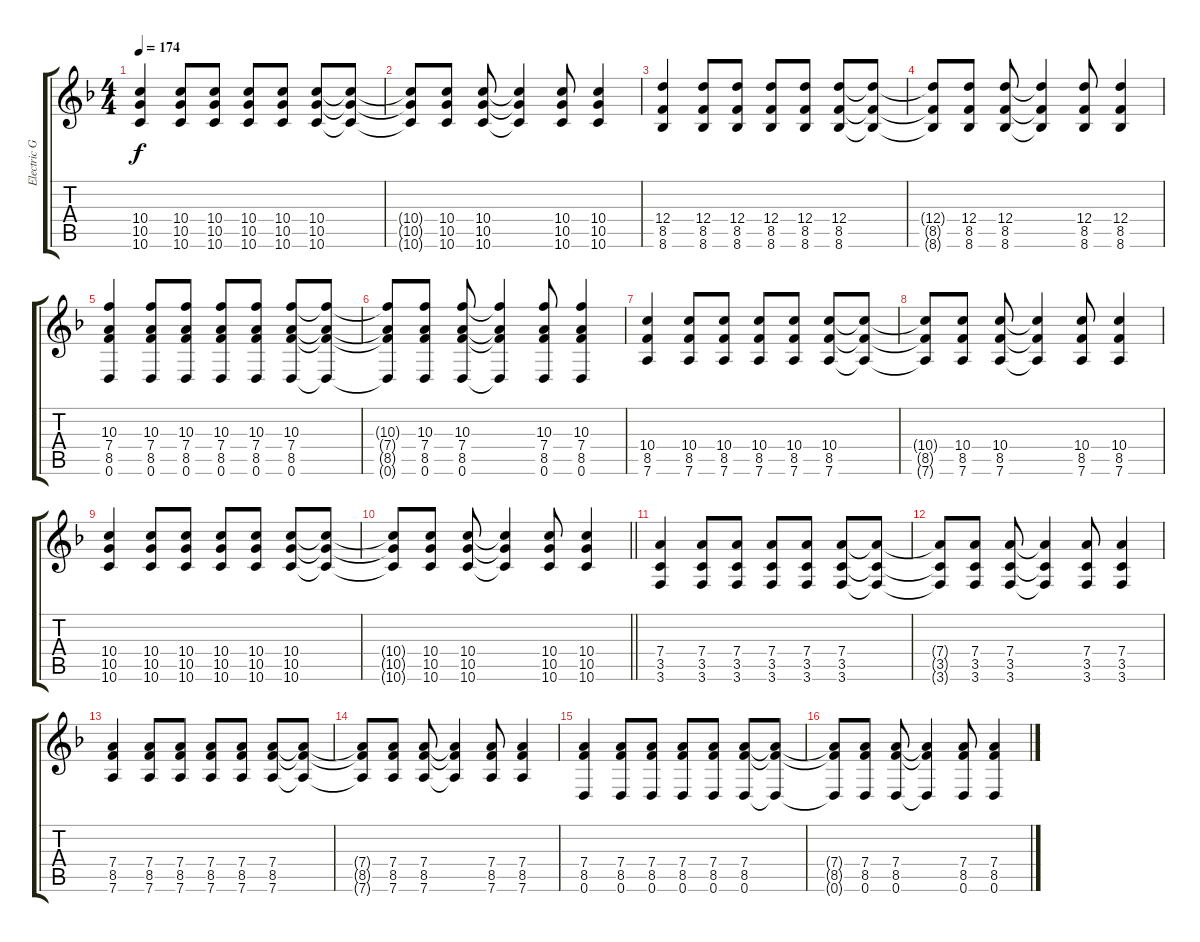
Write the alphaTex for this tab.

\track ("Electric Guitar 4" "Electric G") {instrument distortionguitar}
\staff {score tabs}
\tuning (E4 B3 G3 D3 A2 D2) {hide}
\ts (4 4)
\tempo 174
\clef g2
\ks dminor
(10.4 10.5 10.6).4{dy f} (10.4 10.5 10.6).8 (10.4 10.5 10.6).8 (10.4 10.5 10.6).8 (10.4 10.5 10.6).8 (10.4 10.5 10.6).8 (10.4{t} 10.5{t} 10.6{t}).8 |
(10.4{t} 10.5{t} 10.6{t}).8 (10.4 10.5 10.6).8 (10.4 10.5 10.6).8 (10.4{t} 10.5{t} 10.6{t}).4 (10.4 10.5 10.6).8 (10.4 10.5 10.6).4 |
(12.4 8.5 8.6).4 (12.4 8.5 8.6).8 (12.4 8.5 8.6).8 (12.4 8.5 8.6).8 (12.4 8.5 8.6).8 (12.4 8.5 8.6).8 (12.4{t} 8.5{t} 8.6{t}).8 |
(12.4{t} 8.5{t} 8.6{t}).8 (12.4 8.5 8.6).8 (12.4 8.5 8.6).8 (12.4{t} 8.5{t} 8.6{t}).4 (12.4 8.5 8.6).8 (12.4 8.5 8.6).4 |
(10.3 7.4 8.5 0.6).4 (10.3 7.4 8.5 0.6).8 (10.3 7.4 8.5 0.6).8 (10.3 7.4 8.5 0.6).8 (10.3 7.4 8.5 0.6).8 (10.3 7.4 8.5 0.6).8 (10.3{t} 7.4{t} 8.5{t} 0.6{t}).8 |
(10.3{t} 7.4{t} 8.5{t} 0.6{t}).8 (10.3 7.4 8.5 0.6).8 (10.3 7.4 8.5 0.6).8 (10.3{t} 7.4{t} 8.5{t} 0.6{t}).4 (10.3 7.4 8.5 0.6).8 (10.3 7.4 8.5 0.6).4 |
(10.4 8.5 7.6).4 (10.4 8.5 7.6).8 (10.4 8.5 7.6).8 (10.4 8.5 7.6).8 (10.4 8.5 7.6).8 (10.4 8.5 7.6).8 (10.4{t} 8.5{t} 7.6{t}).8 |
(10.4{t} 8.5{t} 7.6{t}).8 (10.4 8.5 7.6).8 (10.4 8.5 7.6).8 (10.4{t} 8.5{t} 7.6{t}).4 (10.4 8.5 7.6).8 (10.4 8.5 7.6).4 |
(10.4 10.5 10.6).4 (10.4 10.5 10.6).8 (10.4 10.5 10.6).8 (10.4 10.5 10.6).8 (10.4 10.5 10.6).8 (10.4 10.5 10.6).8 (10.4{t} 10.5{t} 10.6{t}).8 |
\barLineRight lightlight
(10.4{t} 10.5{t} 10.6{t}).8 (10.4 10.5 10.6).8 (10.4 10.5 10.6).8 (10.4{t} 10.5{t} 10.6{t}).4 (10.4 10.5 10.6).8 (10.4 10.5 10.6).4 |
\section ("" "")
(7.4 3.5 3.6).4 (7.4 3.5 3.6).8 (7.4 3.5 3.6).8 (7.4 3.5 3.6).8 (7.4 3.5 3.6).8 (7.4 3.5 3.6).8 (7.4{t} 3.5{t} 3.6{t}).8 |
(7.4{t} 3.5{t} 3.6{t}).8 (7.4 3.5 3.6).8 (7.4 3.5 3.6).8 (7.4{t} 3.5{t} 3.6{t}).4 (7.4 3.5 3.6).8 (7.4 3.5 3.6).4 |
(7.4 8.5 7.6).4 (7.4 8.5 7.6).8 (7.4 8.5 7.6).8 (7.4 8.5 7.6).8 (7.4 8.5 7.6).8 (7.4 8.5 7.6).8 (7.4{t} 8.5{t} 7.6{t}).8 |
(7.4{t} 8.5{t} 7.6{t}).8 (7.4 8.5 7.6).8 (7.4 8.5 7.6).8 (7.4{t} 8.5{t} 7.6{t}).4 (7.4 8.5 7.6).8 (7.4 8.5 7.6).4 |
(7.4 8.5 0.6).4 (7.4 8.5 0.6).8 (7.4 8.5 0.6).8 (7.4 8.5 0.6).8 (7.4 8.5 0.6).8 (7.4 8.5 0.6).8 (7.4{t} 8.5{t} 0.6{t}).8 |
(7.4{t} 8.5{t} 0.6{t}).8 (7.4 8.5 0.6).8 (7.4 8.5 0.6).8 (7.4{t} 8.5{t} 0.6{t}).4 (7.4 8.5 0.6).8 (7.4 8.5 0.6).4
